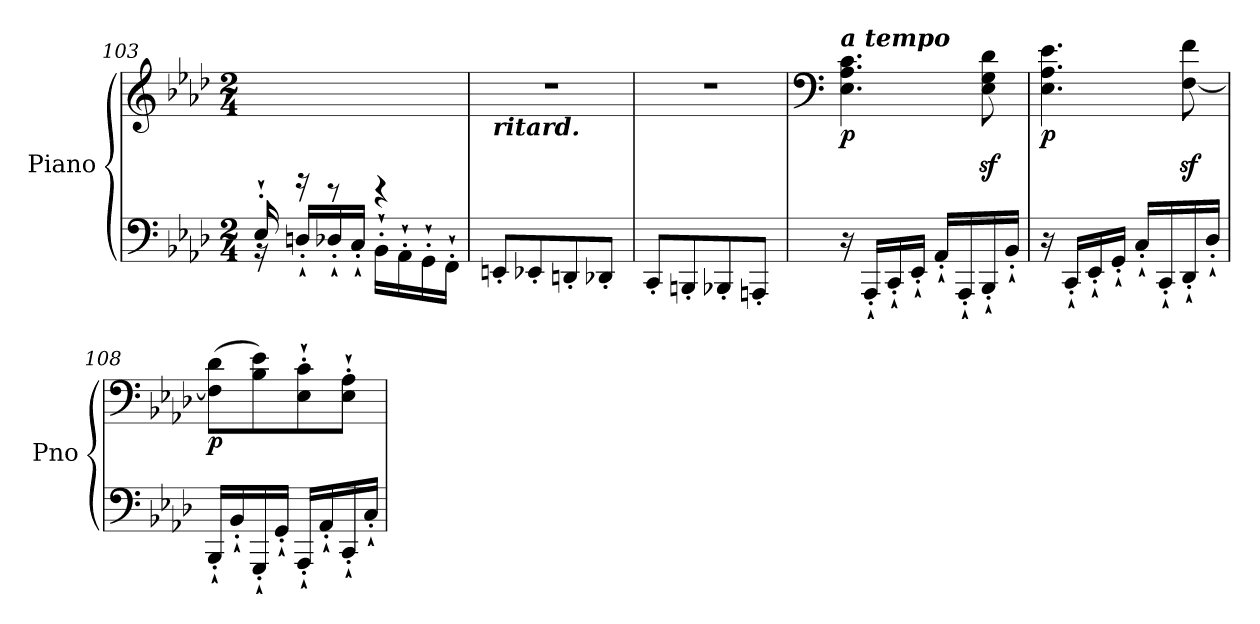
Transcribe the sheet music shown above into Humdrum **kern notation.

**kern	**kern	**dynam
*part1	*part1	*part1
*staff2	*staff1	*staff1/2
*I"Piano	*	*
*I'Pno	*	*
!!LO:PB:g=z
*clefF4	*clefG2	*
*k[b-e-a-d-]	*k[b-e-a-d-]	*
*M2/4	*M2/4	*
=103	=103	=103
*^	*	*
16E-'`/	16rBB	16ryy	.
!	!	!	!LO:DY:b
4..ryy	16Dn'`/LL	16rGG	other-dynamics
.	16D-X'`/	8rEE	.
.	16C'`/JJ	.	.
.	16BB-'`\LL	4rEE	.
.	16AA-'`\	.	.
.	16GG'`\	.	.
.	16FF'`\JJ	.	.
=104	=104	=104	=104
!	!	!LO:TX:b:Bi:t=ritard.	!
*v	*v	*	*
8EEn'/L	2r	.
8EE-X'/	.	.
8DDn'/	.	.
8DD-X'/J	.	.
=105	=105	=105
8CC'/L	2r	.
8BBBn'/	.	.
8BBB-X'/	.	.
8AAAn'/J	.	.
=106	=106	=106
*	*clefF4	*
!	!LO:TX:a:Bi:t=a tempo	!
!	!	!LO:DY:b
16r	4.E-\ 4.A-\ 4.c\	p
16AAA-'`/LL	.	.
16CC'`/	.	.
16EE-'`/JJ	.	.
16AA-'`/LL	.	.
16AAA-'`/	.	.
16BBB-'`/	8E-\z< 8G\z< 8d-\z<	.
16BB-'`/JJ	.	.
=107	=107	=107
!	!	!LO:DY:b
16r	4.E-\ 4.A-\ 4.e-\	p
16CC'`/LL	.	.
16EE-'`/	.	.
16GG'`/JJ	.	.
16C'`/LL	.	.
16CC'`/	.	.
16DD-'`/	[8F\z< 8f\z<	.
16D-'`/JJ	.	.
!!LO:LB:g=z
=108	=108	=108
!	!	!LO:DY:b
16BBB-'`/LL	(8F\] 8d-\L	p
16BB-'`/	.	.
16GGG'`/	8B-\ 8e-\)	.
16GG'`/JJ	.	.
16AAA-'`/LL	8E-\'` 8c\'`	.
16AA-'`/	.	.
16CC'`/	8E-\'` 8A-\'`J	.
16C'`/JJ	.	.
=	=	=
*-	*-	*-
